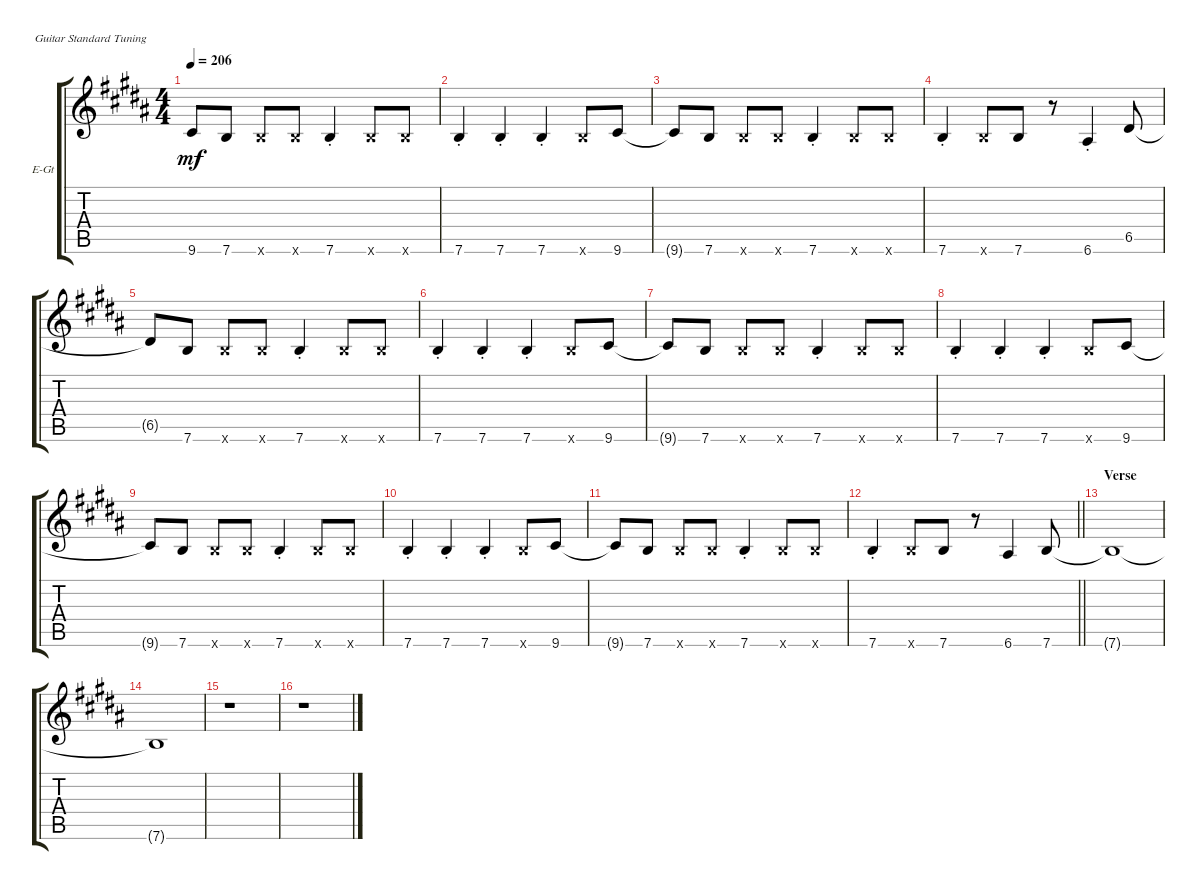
\defaultSystemsLayout 4
\bracketExtendMode groupsimilarinstruments
\firstSystemTrackNameOrientation horizontal
\otherSystemsTrackNameOrientation horizontal
\track ("Guitar 1" "E-Gt") {instrument distortionguitar}
\staff {score tabs}
\tuning (E4 B3 G3 D3 A2 E2)
\ts (4 4)
\tempo 206
\clef g2
\ks b
9.6{t}.8{dy mf} 7.6.8 7.6{x}.8 7.6{x}.8 7.6{st}.4 7.6{x}.8 7.6{x}.8 |
7.6{st}.4 7.6{st}.4 7.6{st}.4 7.6{x}.8 9.6.8 |
9.6{t}.8 7.6.8 7.6{x}.8 7.6{x}.8 7.6{st}.4 7.6{x}.8 7.6{x}.8 |
7.6{st}.4 7.6{x}.8 7.6.8 r.8 6.6{st}.4 6.5.8 |
6.5{t}.8 7.6.8 7.6{x}.8 7.6{x}.8 7.6{st}.4 7.6{x}.8 7.6{x}.8 |
7.6{st}.4 7.6{st}.4 7.6{st}.4 7.6{x}.8 9.6.8 |
9.6{t}.8 7.6.8 7.6{x}.8 7.6{x}.8 7.6{st}.4 7.6{x}.8 7.6{x}.8 |
7.6{st}.4 7.6{st}.4 7.6{st}.4 7.6{x}.8 9.6.8 |
9.6{t}.8 7.6.8 7.6{x}.8 7.6{x}.8 7.6{st}.4 7.6{x}.8 7.6{x}.8 |
7.6{st}.4 7.6{st}.4 7.6{st}.4 7.6{x}.8 9.6.8 |
9.6{t}.8 7.6.8 7.6{x}.8 7.6{x}.8 7.6{st}.4 7.6{x}.8 7.6{x}.8 |
\barLineRight lightlight
7.6{st}.4 7.6{x}.8 7.6.8 r.8 6.6.4 7.6.8 |
\section ("" "Verse")
7.6{t}.1 |
7.6{t}.1 |
r.1 |
r.1
